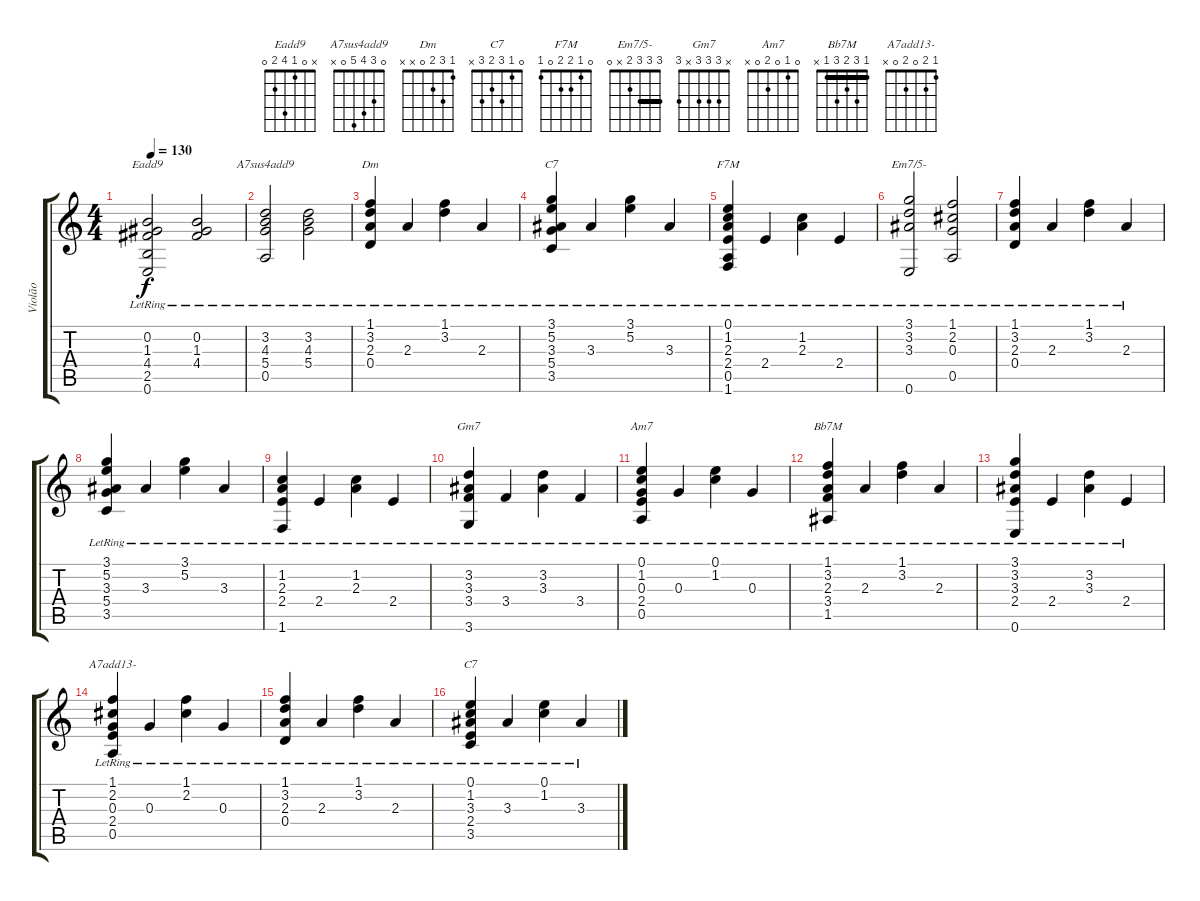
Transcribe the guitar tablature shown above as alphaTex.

\track ("Violão" "Violão") {instrument acousticguitarnylon}
\staff {score tabs}
\tuning (E4 B3 G3 D3 A2 E2) {hide}
\chord ("Eadd9" x 0 1 4 2 0)
\chord ("A7sus4add9" 0 3 4 5 0 x)
\chord ("Dm" 1 3 2 0 x x)
\chord ("C7" 3 5 3 5 3 x) {barre 3}
\chord ("F7M" 0 1 2 2 0 1)
\chord ("Em7/5-" 3 3 3 2 x 0) {barre 3}
\chord ("Gm7" x 3 3 3 x 3)
\chord ("Am7" 0 1 0 2 0 x)
\chord ("Bb7M" 1 3 2 3 1 x) {barre 1}
\chord ("A7add13-" 1 2 0 2 0 x)
\chord ("C7" 0 1 3 2 3 x)
\ts (4 4)
\tempo 130
\clef g2
\ks c
(0.2{lr} 1.3{lr} 4.4{lr} 2.5{lr} 0.6{lr}).2{ch "Eadd9" dy f} (0.2{lr} 1.3{lr} 4.4{lr}).2 |
(3.2{lr} 4.3{lr} 5.4{lr} 0.5{lr}).2{ch "A7sus4add9"} (3.2{lr} 4.3{lr} 5.4{lr}).2 |
(1.1{lr} 3.2{lr} 2.3{lr} 0.4{lr}).4{ch "Dm"} 2.3{lr}.4 (1.1{lr} 3.2{lr}).4 2.3{lr}.4 |
(3.1{lr} 5.2{lr} 3.3{lr} 5.4{lr} 3.5{lr}).4{ch "C7"} 3.3{lr}.4 (3.1{lr} 5.2{lr}).4 3.3{lr}.4 |
(0.1{lr} 1.2{lr} 2.3{lr} 2.4{lr} 0.5{lr} 1.6{lr}).4{ch "F7M"} 2.4{lr}.4 (1.2{lr} 2.3{lr}).4 2.4{lr}.4 |
(3.1{lr} 3.2{lr} 3.3{lr} 0.6{lr}).2{ch "Em7/5-"} (1.1{lr} 2.2{lr} 0.3{lr} 0.5{lr}).2 |
(1.1{lr} 3.2{lr} 2.3{lr} 0.4{lr}).4 2.3{lr}.4 (1.1{lr} 3.2{lr}).4 2.3{lr}.4 |
(3.1{lr} 5.2{lr} 3.3{lr} 5.4{lr} 3.5{lr}).4 3.3{lr}.4 (3.1{lr} 5.2{lr}).4 3.3{lr}.4 |
(1.2{lr} 2.3{lr} 2.4{lr} 1.6{lr}).4 2.4{lr}.4 (1.2{lr} 2.3{lr}).4 2.4{lr}.4 |
(3.2{lr} 3.3{lr} 3.4{lr} 3.6{lr}).4{ch "Gm7"} 3.4{lr}.4 (3.2{lr} 3.3{lr}).4 3.4{lr}.4 |
(0.1{lr} 1.2{lr} 0.3{lr} 2.4{lr} 0.5{lr}).4{ch "Am7"} 0.3{lr}.4 (0.1{lr} 1.2{lr}).4 0.3{lr}.4 |
(1.1{lr} 3.2{lr} 2.3{lr} 3.4{lr} 1.5{lr}).4{ch "Bb7M"} 2.3{lr}.4 (1.1{lr} 3.2{lr}).4 2.3{lr}.4 |
(3.1 3.2{lr} 3.3{lr} 2.4{lr} 0.6).4 2.4{lr}.4 (3.2{lr} 3.3{lr}).4 2.4{lr}.4 |
(1.1{lr} 2.2{lr} 0.3{lr} 2.4{lr} 0.5{lr}).4{ch "A7add13-"} 0.3{lr}.4 (1.1{lr} 2.2{lr}).4 0.3{lr}.4 |
(1.1{lr} 3.2{lr} 2.3{lr} 0.4{lr}).4 2.3{lr}.4 (1.1{lr} 3.2{lr}).4 2.3{lr}.4 |
(0.1{lr} 1.2{lr} 3.3{lr} 2.4{lr} 3.5{lr}).4{ch "C7"} 3.3{lr}.4 (0.1{lr} 1.2{lr}).4 3.3{lr}.4
